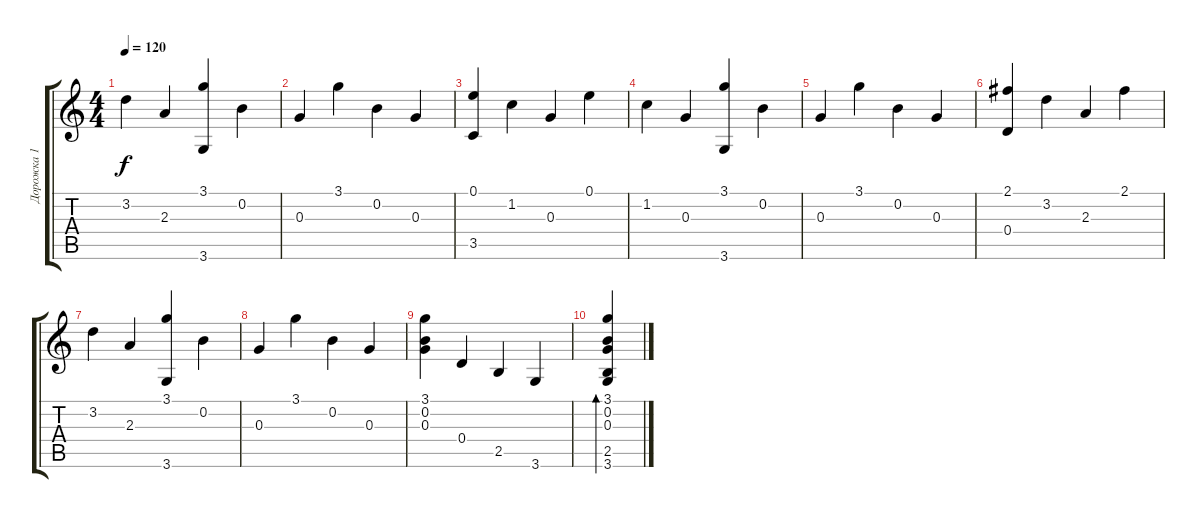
\track ("Дорожка 1" "Дорожка 1") {instrument acousticguitarsteel}
\staff {score tabs}
\tuning (E4 B3 G3 D3 A2 E2) {hide}
\ts (4 4)
\tempo 120
\clef g2
\ks c
3.2.4{dy f} 2.3.4 (3.1 3.6).4 0.2.4 |
0.3.4 3.1.4 0.2.4 0.3.4 |
(0.1 3.5).4 1.2.4 0.3.4 0.1.4 |
1.2.4 0.3.4 (3.1 3.6).4 0.2.4 |
0.3.4 3.1.4 0.2.4 0.3.4 |
(2.1 0.4).4 3.2.4 2.3.4 2.1.4 |
3.2.4 2.3.4 (3.1 3.6).4 0.2.4 |
0.3.4 3.1.4 0.2.4 0.3.4 |
(3.1 0.2 0.3).4 0.4.4 2.5.4 3.6.4 |
(3.1 0.2 0.3 2.5 3.6).4{bd 240}
